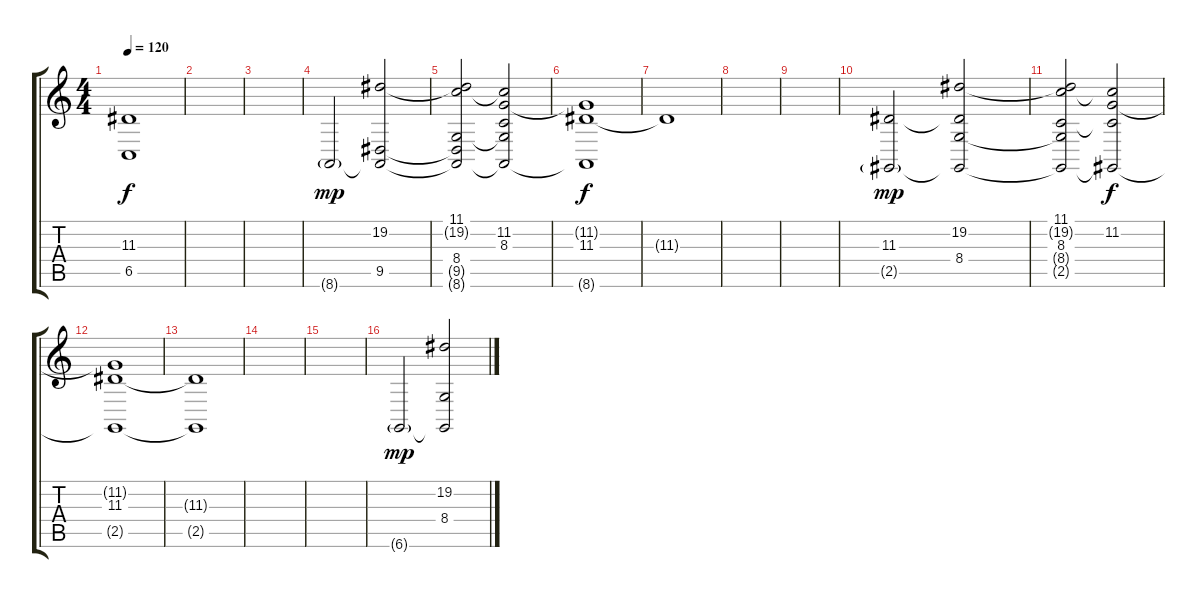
\track "" {instrument fx1rain}
\staff {score tabs}
\tuning (Db4 Ab3 E3 B2 Gb2 Db2) {hide}
\ts (4 4)
\tempo 120
\clef g2
\ks c
(11.3{t} 6.5{t}).1{dy f} |
|
|
8.6{g}.2{dy mp} (19.2 9.5 8.6{t}).2 |
(11.1 19.2{t} 8.4 9.5{t} 8.6{t}).2 (11.1{t} 11.2 8.3 8.4{t} 8.6{t}).2 |
(11.2{t} 11.3 8.6{t}).1{dy f} |
11.3{t}.1 |
|
|
(11.3 2.5{g}).2{dy mp} (19.2 11.3{t} 8.4 2.5{t}).2 |
(11.1 19.2{t} 8.3 8.4{t} 2.5{t}).2 (11.1{t} 11.2 8.3{t} 2.5{t}).2{dy f} |
(11.2{t} 11.3 2.5{t}).1 |
(11.3{t} 2.5{t}).1 |
|
|
6.6{g}.2{dy mp} (19.2 8.4 6.6{t}).2
